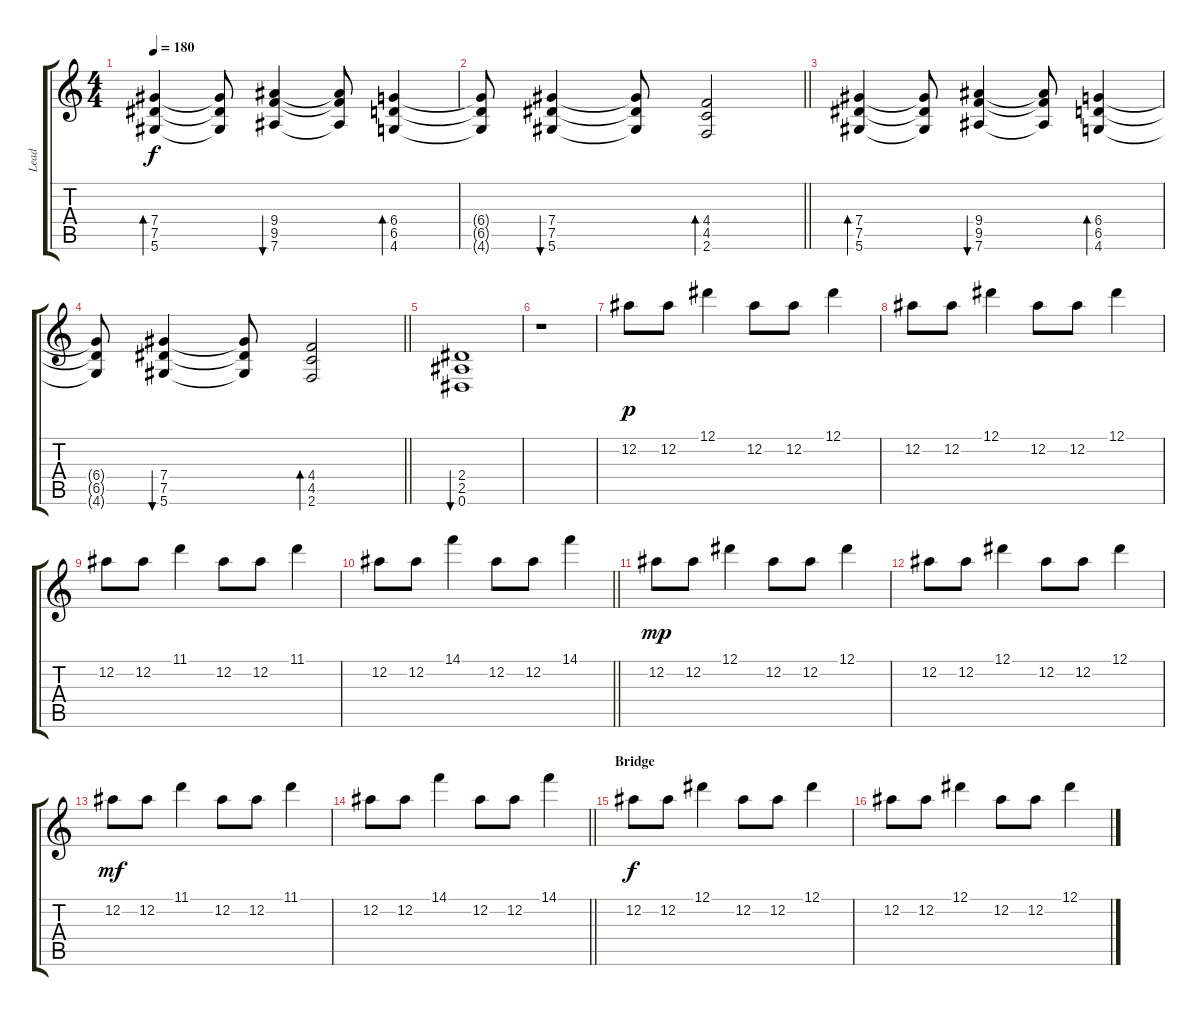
\track ("Lead" "Lead") {instrument acousticguitarsteel}
\staff {score tabs}
\tuning (Eb4 Bb3 Gb3 Db3 Ab2 Eb2) {hide}
\ts (4 4)
\tempo 180
\clef g2
\ks c
(7.4 7.5 5.6).4{bd 120 dy f} (7.4{t} 7.5{t} 5.6{t}).8 (9.4 9.5 7.6).4{bu 120} (9.4{t} 9.5{t} 7.6{t}).8 (6.4 6.5 4.6).4{bd 120} |
\barLineRight lightlight
(6.4{t} 6.5{t} 4.6{t}).8 (7.4 7.5 5.6).4{bu 120} (7.4{t} 7.5{t} 5.6{t}).8 (4.4 4.5 2.6).2{bd 120} |
(7.4 7.5 5.6).4{bd 120} (7.4{t} 7.5{t} 5.6{t}).8 (9.4 9.5 7.6).4{bu 120} (9.4{t} 9.5{t} 7.6{t}).8 (6.4 6.5 4.6).4{bd 120} |
\barLineRight lightlight
(6.4{t} 6.5{t} 4.6{t}).8 (7.4 7.5 5.6).4{bu 120} (7.4{t} 7.5{t} 5.6{t}).8 (4.4 4.5 2.6).2{bd 120} |
(2.4 2.5 0.6).1{bu 120 volume 6} |
r.1 |
12.2.8{dy p volume 16} 12.2.8 12.1.4 12.2.8 12.2.8 12.1.4 |
12.2.8 12.2.8 12.1.4 12.2.8 12.2.8 12.1.4 |
12.2.8 12.2.8 11.1.4 12.2.8 12.2.8 11.1.4 |
\barLineRight lightlight
12.2.8 12.2.8 14.1.4 12.2.8 12.2.8 14.1.4 |
12.2.8{dy mp} 12.2.8 12.1.4 12.2.8 12.2.8 12.1.4 |
12.2.8 12.2.8 12.1.4 12.2.8 12.2.8 12.1.4 |
12.2.8{dy mf} 12.2.8 11.1.4 12.2.8 12.2.8 11.1.4 |
\barLineRight lightlight
12.2.8 12.2.8 14.1.4 12.2.8 12.2.8 14.1.4 |
\section ("" "Bridge")
12.2.8{dy f} 12.2.8 12.1.4 12.2.8 12.2.8 12.1.4 |
12.2.8 12.2.8 12.1.4 12.2.8 12.2.8 12.1.4
